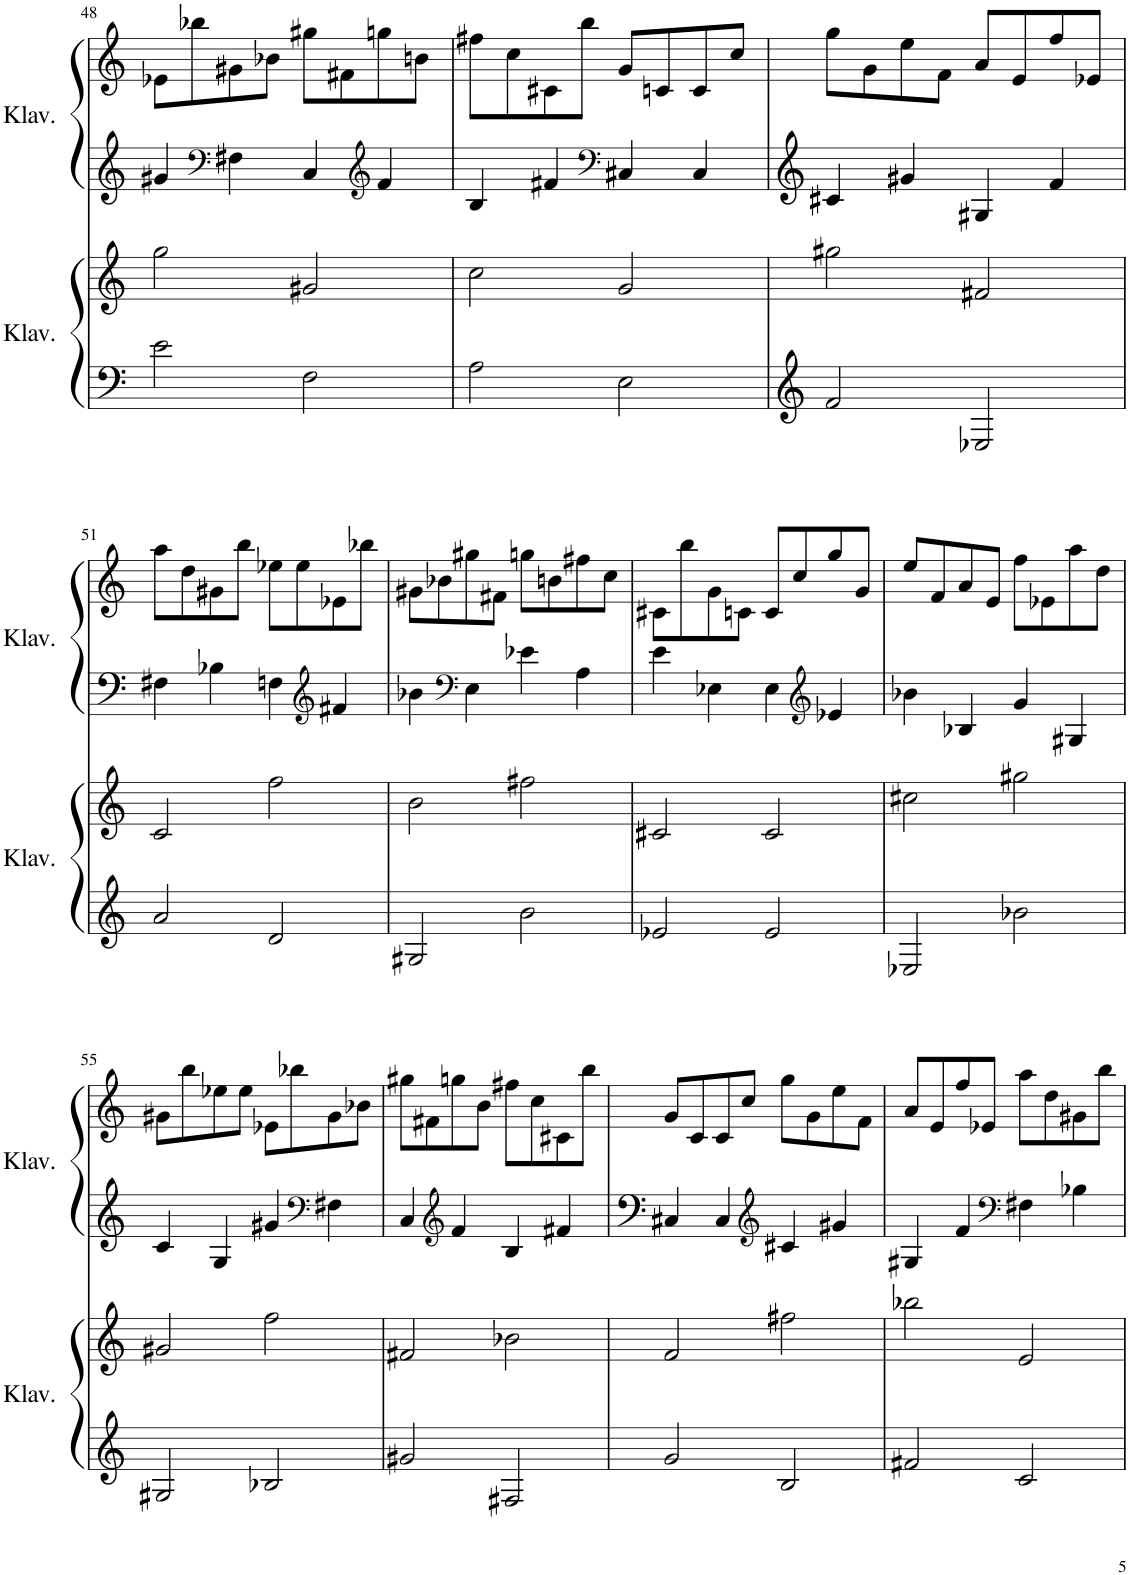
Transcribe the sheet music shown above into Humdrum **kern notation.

**kern	**kern	**kern	**kern
*part2	*part2	*part1	*part1
*staff4	*staff3	*staff2	*staff1
*I"Klavier	*	*I"Klavier	*
*I'Klav.	*	*I'Klav.	*
!!LO:PB:g=z
*clefF4	*clefG2	*clefG2	*clefG2
*k[]	*k[]	*k[]	*k[]
*M4/4	*M4/4	*M4/4	*M4/4
=48	=48	=48	=48
2e\	2gg\	4g#X/	8e-X\L
.	.	.	8bb-X\
*	*	*clefF4	*
.	.	4F#X\	8g#X\
.	.	.	8b-X\J
2F\	2g#X/	4C/	8gg#X\L
.	.	.	8f#X\
*	*	*clefG2	*
.	.	4f/	8ggn\
.	.	.	8bn\J
=49	=49	=49	=49
2A\	2cc\	4B/	8ff#X\L
.	.	.	8cc\
.	.	4f#X/	8c#X\
.	.	.	8bb\J
*	*	*clefF4	*
2E\	2g/	4C#X/	8g/L
.	.	.	8cn/
.	.	4C#/	8c/
.	.	.	8cc/J
=50	=50	=50	=50
2f/	2gg#X\	4c#X/	8gg\L
.	.	.	8g\
.	.	4g#X/	8ee\
.	.	.	8f\J
2E-X/	2f#X/	4G#X/	8a/L
.	.	.	8e/
.	.	4f/	8ff/
.	.	.	8e-X/J
!!LO:LB:g=z
=51	=51	=51	=51
2a/	2c/	4F#X\	8aa\L
.	.	.	8dd\
.	.	4B-X\	8g#X\
.	.	.	8bb\J
2d/	2ff\	4Fn\	8ee-X\L
.	.	.	8ee-\
*	*	*clefG2	*
.	.	4f#X/	8e-X\
.	.	.	8bb-X\J
=52	=52	=52	=52
2G#X/	2b\	4b-X\	8g#X\L
.	.	.	8b-X\
*	*	*clefF4	*
.	.	4E\	8gg#X\
.	.	.	8f#X\J
2b\	2ff#X\	4e-X\	8ggn\L
.	.	.	8bn\
.	.	4A\	8ff#X\
.	.	.	8cc\J
=53	=53	=53	=53
2e-X/	2c#X/	4e\	8c#X\L
.	.	.	8bb\
.	.	4E-X\	8g\
.	.	.	8cn\J
2e-/	2c#/	4E-\	8c/L
.	.	.	8cc/
*	*	*clefG2	*
.	.	4e-X/	8gg/
.	.	.	8g/J
=54	=54	=54	=54
2E-X/	2cc#X\	4b-X\	8ee/L
.	.	.	8f/
.	.	4B-X/	8a/
.	.	.	8e/J
2b-X\	2gg#X\	4g/	8ff\L
.	.	.	8e-X\
.	.	4G#X/	8aa\
.	.	.	8dd\J
!!LO:LB:g=z
=55	=55	=55	=55
2G#X/	2g#X/	4c/	8g#X\L
.	.	.	8bb\
.	.	4G/	8ee-X\
.	.	.	8ee-\J
2B-X/	2ff\	4g#X/	8e-X\L
.	.	.	8bb-X\
*	*	*clefF4	*
.	.	4F#X\	8g#\
.	.	.	8b-X\J
=56	=56	=56	=56
2g#X/	2f#X/	4C/	8gg#X\L
.	.	.	8f#X\
*	*	*clefG2	*
.	.	4f/	8ggn\
.	.	.	8b\J
2F#X/	2b-X\	4B/	8ff#X\L
.	.	.	8cc\
.	.	4f#X/	8c#X\
.	.	.	8bb\J
=57	=57	=57	=57
2g/	2f/	4C#X/	8g/L
.	.	.	8c/
.	.	4C#/	8c/
.	.	.	8cc/J
*	*	*clefG2	*
2B/	2ff#X\	4c#X/	8gg\L
.	.	.	8g\
.	.	4g#X/	8ee\
.	.	.	8f\J
=58	=58	=58	=58
2f#X/	2bb-X\	4G#X/	8a/L
.	.	.	8e/
.	.	4f/	8ff/
.	.	.	8e-X/J
*	*	*clefF4	*
2c/	2e/	4F#X\	8aa\L
.	.	.	8dd\
.	.	4B-X\	8g#X\
.	.	.	8bb\J
=	=	=	=
*-	*-	*-	*-
